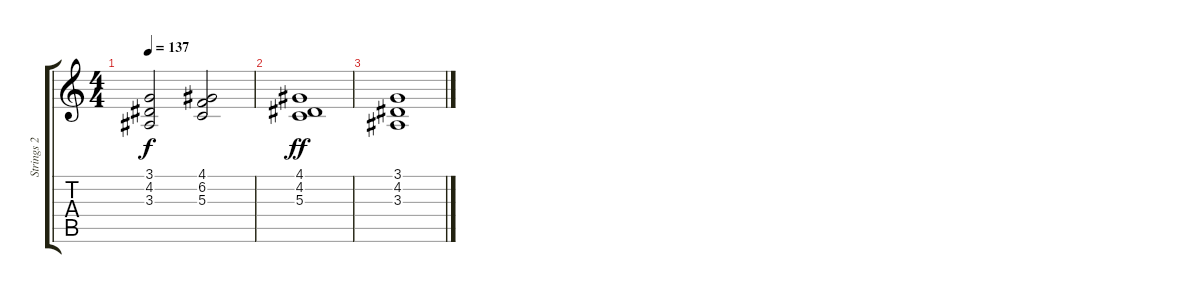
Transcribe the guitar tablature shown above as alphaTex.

\track ("Strings 2 (Keyboard)" "Strings 2 ") {instrument stringensemble2}
\staff {score tabs}
\tuning (E4 B3 G3 D3 A2 E2) {hide}
\ts (4 4)
\tempo 137
\clef g2
\ks c
(3.1 4.2 3.3).2{dy f} (4.1 6.2 5.3).2 |
(4.1 4.2 5.3).1{dy ff} |
(3.1 4.2 3.3).1
